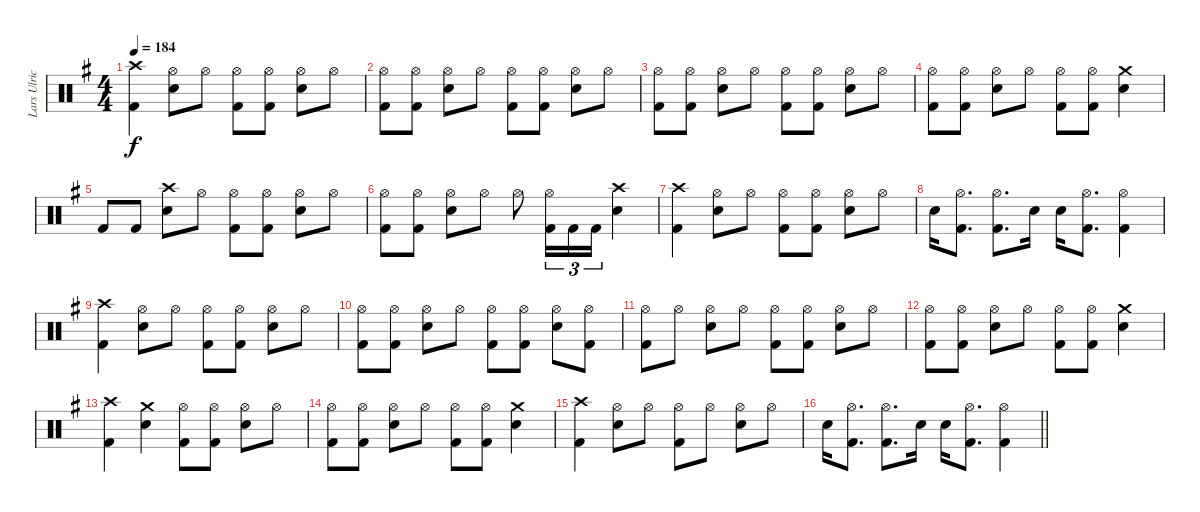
\track ("Lars Ulrich" "Lars Ulric") {instrument percussion}
\staff {score}
\articulation defaults
\ts (4 4)
\tempo 184
\clef neutral
\ks eminor
("Crash high (hit)" "Kick (hit) 2").4{dy f} ("Hi-Hat (open)" "Snare (hit) 2").8 "Hi-Hat (open)".8 ("Hi-Hat (open)" "Kick (hit) 2").8 ("Hi-Hat (open)" "Kick (hit) 2").8 ("Hi-Hat (open)" "Snare (hit) 2").8 "Hi-Hat (open)".8 |
("Hi-Hat (open)" "Kick (hit) 2").8 ("Hi-Hat (open)" "Kick (hit) 2").8 ("Hi-Hat (open)" "Snare (hit) 2").8 "Hi-Hat (open)".8 ("Hi-Hat (open)" "Kick (hit) 2").8 ("Hi-Hat (open)" "Kick (hit) 2").8 ("Hi-Hat (open)" "Snare (hit) 2").8 "Hi-Hat (open)".8 |
("Hi-Hat (open)" "Kick (hit) 2").8 ("Hi-Hat (open)" "Kick (hit) 2").8 ("Hi-Hat (open)" "Snare (hit) 2").8 "Hi-Hat (open)".8 ("Hi-Hat (open)" "Kick (hit) 2").8 ("Hi-Hat (open)" "Kick (hit) 2").8 ("Hi-Hat (open)" "Snare (hit) 2").8 "Hi-Hat (open)".8 |
("Hi-Hat (open)" "Kick (hit) 2").8 ("Hi-Hat (open)" "Kick (hit) 2").8 ("Hi-Hat (open)" "Snare (hit) 2").8 "Hi-Hat (open)".8 ("Hi-Hat (open)" "Kick (hit) 2").8 ("Hi-Hat (open)" "Kick (hit) 2").8 ("Crash medium (hit)" "Snare (hit) 2").4 |
"Kick (hit) 2".8 "Kick (hit) 2".8 ("Crash high (hit)" "Snare (hit) 2").8 "Hi-Hat (open)".8 ("Hi-Hat (open)" "Kick (hit) 2").8 ("Hi-Hat (open)" "Kick (hit) 2").8 ("Hi-Hat (open)" "Snare (hit) 2").8 "Hi-Hat (open)".8 |
("Hi-Hat (open)" "Kick (hit) 2").8 ("Hi-Hat (open)" "Kick (hit) 2").8 ("Hi-Hat (open)" "Snare (hit) 2").8 "Hi-Hat (open)".8 "Hi-Hat (open)".8 ("Hi-Hat (open)" "Kick (hit) 2").16{tu (3 2)} "Kick (hit) 2".16{tu (3 2)} "Kick (hit) 2".16{tu (3 2)} ("Crash high (hit)" "Snare (hit) 2").4 |
("Crash high (hit)" "Kick (hit) 2").4 ("Hi-Hat (open)" "Snare (hit) 2").8 "Hi-Hat (open)".8 ("Hi-Hat (open)" "Kick (hit) 2").8 ("Hi-Hat (open)" "Kick (hit) 2").8 ("Hi-Hat (open)" "Snare (hit) 2").8 "Hi-Hat (open)".8 |
"Snare (hit) 2".16 ("Hi-Hat (open)" "Kick (hit) 2").8{d} ("Hi-Hat (open)" "Kick (hit) 2").8{d} "Snare (hit) 2".16 "Snare (hit) 2".16 ("Hi-Hat (open)" "Kick (hit) 2").8{d} ("Hi-Hat (open)" "Kick (hit) 2").4 |
("Crash high (hit)" "Kick (hit) 2").4 ("Hi-Hat (open)" "Snare (hit) 2").8 "Hi-Hat (open)".8 ("Hi-Hat (open)" "Kick (hit) 2").8 ("Hi-Hat (open)" "Kick (hit) 2").8 ("Hi-Hat (open)" "Snare (hit) 2").8 "Hi-Hat (open)".8 |
("Hi-Hat (open)" "Kick (hit) 2").8 ("Hi-Hat (open)" "Kick (hit) 2").8 ("Hi-Hat (open)" "Snare (hit) 2").8 "Hi-Hat (open)".8 ("Hi-Hat (open)" "Kick (hit) 2").8 ("Hi-Hat (open)" "Kick (hit) 2").8 ("Hi-Hat (open)" "Snare (hit) 2").8 ("Hi-Hat (open)" "Kick (hit) 2").8 |
("Hi-Hat (open)" "Kick (hit) 2").8 "Hi-Hat (open)".8 ("Hi-Hat (open)" "Snare (hit) 2").8 "Hi-Hat (open)".8 ("Hi-Hat (open)" "Kick (hit) 2").8 ("Hi-Hat (open)" "Kick (hit) 2").8 ("Hi-Hat (open)" "Snare (hit) 2").8 "Hi-Hat (open)".8 |
("Hi-Hat (open)" "Kick (hit) 2").8 ("Hi-Hat (open)" "Kick (hit) 2").8 ("Hi-Hat (open)" "Snare (hit) 2").8 "Hi-Hat (open)".8 ("Hi-Hat (open)" "Kick (hit) 2").8 ("Hi-Hat (open)" "Kick (hit) 2").8 ("Crash medium (hit)" "Snare (hit) 2").4 |
("Crash high (hit)" "Kick (hit) 2").4 ("Crash medium (hit)" "Snare (hit) 2").4 ("Hi-Hat (open)" "Kick (hit) 2").8 ("Hi-Hat (open)" "Kick (hit) 2").8 ("Hi-Hat (open)" "Snare (hit) 2").8 "Hi-Hat (open)".8 |
("Hi-Hat (open)" "Kick (hit) 2").8 ("Hi-Hat (open)" "Kick (hit) 2").8 ("Hi-Hat (open)" "Snare (hit) 2").8 "Hi-Hat (open)".8 ("Hi-Hat (open)" "Kick (hit) 2").8 ("Hi-Hat (open)" "Kick (hit) 2").8 ("Crash medium (hit)" "Snare (hit) 2").4 |
("Crash high (hit)" "Kick (hit) 2").4 ("Hi-Hat (open)" "Snare (hit) 2").8 "Hi-Hat (open)".8 ("Hi-Hat (open)" "Kick (hit) 2").8 "Hi-Hat (open)".8 ("Hi-Hat (open)" "Snare (hit) 2").8 "Hi-Hat (open)".8 |
\barLineRight lightlight "Snare (hit) 2".16
("Hi-Hat (open)" "Kick (hit) 2").8{d} ("Hi-Hat (open)" "Kick (hit) 2").8{d} "Snare (hit) 2".16 "Snare (hit) 2".16 ("Hi-Hat (open)" "Kick (hit) 2").8{d} ("Hi-Hat (open)" "Kick (hit) 2").4
